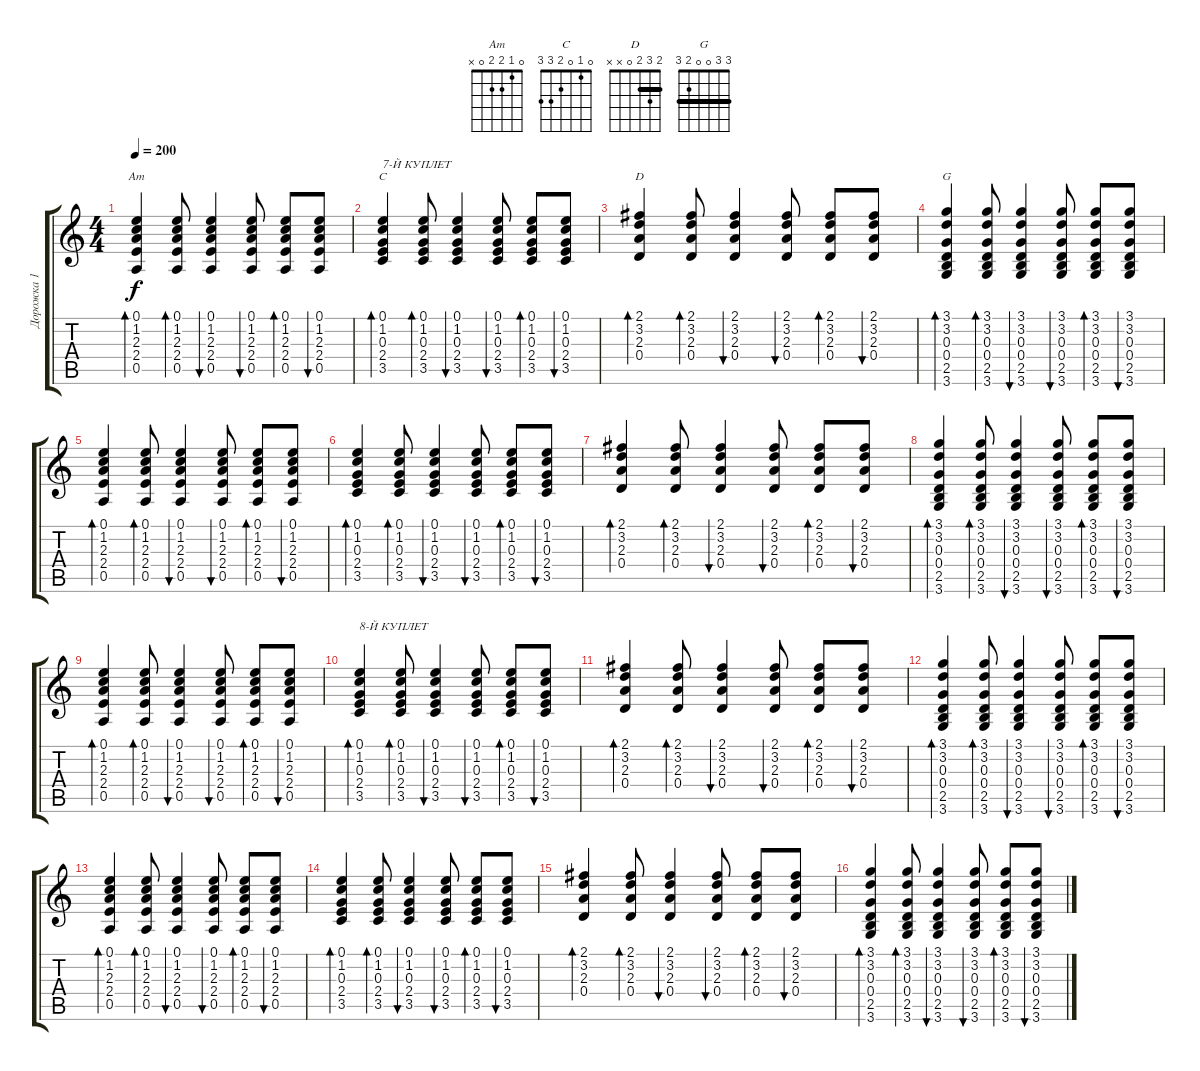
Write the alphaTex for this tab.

\track ("Дорожка 1" "Дорожка 1") {instrument acousticguitarsteel}
\staff {score tabs}
\tuning (E4 B3 G3 D3 A2 E2) {hide}
\chord ("Am" 0 1 2 2 0 x)
\chord ("C" 0 1 0 2 3 3)
\chord ("D" 2 3 2 0 x x) {barre 2}
\chord ("G" 3 3 0 0 2 3) {barre 3}
\ts (4 4)
\tempo 200
\clef g2
\ks c
(0.1 1.2 2.3 2.4 0.5).4{bd 60 ch "Am" dy f} (0.1 1.2 2.3 2.4 0.5).8{bd 60} (0.1 1.2 2.3 2.4 0.5).4{bu 60} (0.1 1.2 2.3 2.4 0.5).8{bu 60} (0.1 1.2 2.3 2.4 0.5).8{bd 60} (0.1 1.2 2.3 2.4 0.5).8{bu 60} |
(0.1 1.2 0.3 2.4 3.5).4{bd 60 ch "C" txt "7-Й КУПЛЕТ"} (0.1 1.2 0.3 2.4 3.5).8{bd 60} (0.1 1.2 0.3 2.4 3.5).4{bu 60} (0.1 1.2 0.3 2.4 3.5).8{bu 60} (0.1 1.2 0.3 2.4 3.5).8{bd 60} (0.1 1.2 0.3 2.4 3.5).8{bu 60} |
(2.1 3.2 2.3 0.4).4{bd 60 ch "D"} (2.1 3.2 2.3 0.4).8{bd 60} (2.1 3.2 2.3 0.4).4{bu 60} (2.1 3.2 2.3 0.4).8{bu 60} (2.1 3.2 2.3 0.4).8{bd 60} (2.1 3.2 2.3 0.4).8{bu 60} |
(3.1 3.2 0.3 0.4 2.5 3.6).4{bd 60 ch "G"} (3.1 3.2 0.3 0.4 2.5 3.6).8{bd 60} (3.1 3.2 0.3 0.4 2.5 3.6).4{bu 60} (3.1 3.2 0.3 0.4 2.5 3.6).8{bu 60} (3.1 3.2 0.3 0.4 2.5 3.6).8{bd 60} (3.1 3.2 0.3 0.4 2.5 3.6).8{bu 60} |
(0.1 1.2 2.3 2.4 0.5).4{bd 60} (0.1 1.2 2.3 2.4 0.5).8{bd 60} (0.1 1.2 2.3 2.4 0.5).4{bu 60} (0.1 1.2 2.3 2.4 0.5).8{bu 60} (0.1 1.2 2.3 2.4 0.5).8{bd 60} (0.1 1.2 2.3 2.4 0.5).8{bu 60} |
(0.1 1.2 0.3 2.4 3.5).4{bd 60} (0.1 1.2 0.3 2.4 3.5).8{bd 60} (0.1 1.2 0.3 2.4 3.5).4{bu 60} (0.1 1.2 0.3 2.4 3.5).8{bu 60} (0.1 1.2 0.3 2.4 3.5).8{bd 60} (0.1 1.2 0.3 2.4 3.5).8{bu 60} |
(2.1 3.2 2.3 0.4).4{bd 60} (2.1 3.2 2.3 0.4).8{bd 60} (2.1 3.2 2.3 0.4).4{bu 60} (2.1 3.2 2.3 0.4).8{bu 60} (2.1 3.2 2.3 0.4).8{bd 60} (2.1 3.2 2.3 0.4).8{bu 60} |
(3.1 3.2 0.3 0.4 2.5 3.6).4{bd 60} (3.1 3.2 0.3 0.4 2.5 3.6).8{bd 60} (3.1 3.2 0.3 0.4 2.5 3.6).4{bu 60} (3.1 3.2 0.3 0.4 2.5 3.6).8{bu 60} (3.1 3.2 0.3 0.4 2.5 3.6).8{bd 60} (3.1 3.2 0.3 0.4 2.5 3.6).8{bu 60} |
(0.1 1.2 2.3 2.4 0.5).4{bd 60} (0.1 1.2 2.3 2.4 0.5).8{bd 60} (0.1 1.2 2.3 2.4 0.5).4{bu 60} (0.1 1.2 2.3 2.4 0.5).8{bu 60} (0.1 1.2 2.3 2.4 0.5).8{bd 60} (0.1 1.2 2.3 2.4 0.5).8{bu 60} |
(0.1 1.2 0.3 2.4 3.5).4{bd 60 txt "8-Й КУПЛЕТ"} (0.1 1.2 0.3 2.4 3.5).8{bd 60} (0.1 1.2 0.3 2.4 3.5).4{bu 60} (0.1 1.2 0.3 2.4 3.5).8{bu 60} (0.1 1.2 0.3 2.4 3.5).8{bd 60} (0.1 1.2 0.3 2.4 3.5).8{bu 60} |
(2.1 3.2 2.3 0.4).4{bd 60} (2.1 3.2 2.3 0.4).8{bd 60} (2.1 3.2 2.3 0.4).4{bu 60} (2.1 3.2 2.3 0.4).8{bu 60} (2.1 3.2 2.3 0.4).8{bd 60} (2.1 3.2 2.3 0.4).8{bu 60} |
(3.1 3.2 0.3 0.4 2.5 3.6).4{bd 60} (3.1 3.2 0.3 0.4 2.5 3.6).8{bd 60} (3.1 3.2 0.3 0.4 2.5 3.6).4{bu 60} (3.1 3.2 0.3 0.4 2.5 3.6).8{bu 60} (3.1 3.2 0.3 0.4 2.5 3.6).8{bd 60} (3.1 3.2 0.3 0.4 2.5 3.6).8{bu 60} |
(0.1 1.2 2.3 2.4 0.5).4{bd 60} (0.1 1.2 2.3 2.4 0.5).8{bd 60} (0.1 1.2 2.3 2.4 0.5).4{bu 60} (0.1 1.2 2.3 2.4 0.5).8{bu 60} (0.1 1.2 2.3 2.4 0.5).8{bd 60} (0.1 1.2 2.3 2.4 0.5).8{bu 60} |
(0.1 1.2 0.3 2.4 3.5).4{bd 60} (0.1 1.2 0.3 2.4 3.5).8{bd 60} (0.1 1.2 0.3 2.4 3.5).4{bu 60} (0.1 1.2 0.3 2.4 3.5).8{bu 60} (0.1 1.2 0.3 2.4 3.5).8{bd 60} (0.1 1.2 0.3 2.4 3.5).8{bu 60} |
(2.1 3.2 2.3 0.4).4{bd 60} (2.1 3.2 2.3 0.4).8{bd 60} (2.1 3.2 2.3 0.4).4{bu 60} (2.1 3.2 2.3 0.4).8{bu 60} (2.1 3.2 2.3 0.4).8{bd 60} (2.1 3.2 2.3 0.4).8{bu 60} |
(3.1 3.2 0.3 0.4 2.5 3.6).4{bd 60} (3.1 3.2 0.3 0.4 2.5 3.6).8{bd 60} (3.1 3.2 0.3 0.4 2.5 3.6).4{bu 60} (3.1 3.2 0.3 0.4 2.5 3.6).8{bu 60} (3.1 3.2 0.3 0.4 2.5 3.6).8{bd 60} (3.1 3.2 0.3 0.4 2.5 3.6).8{bu 60}
